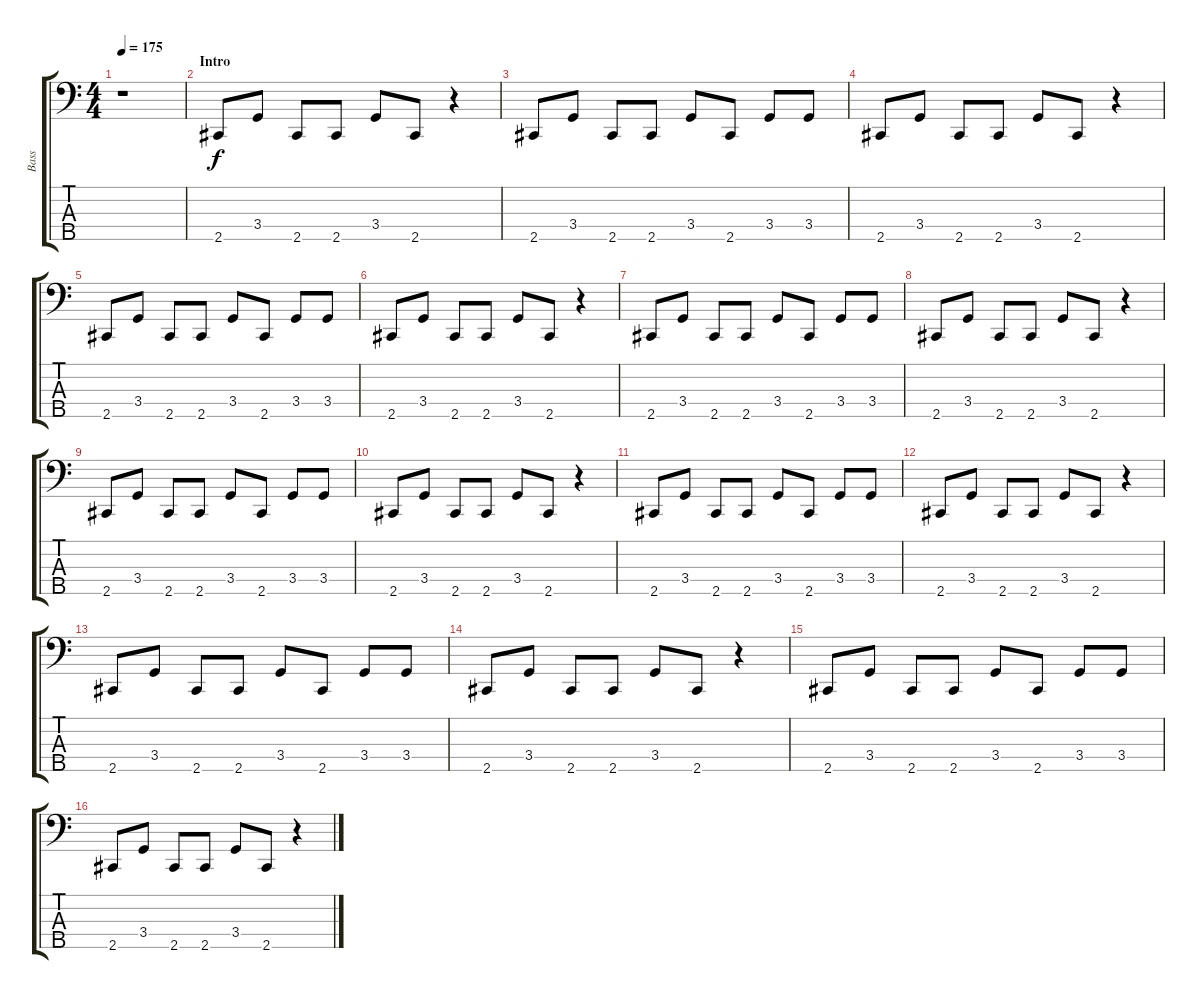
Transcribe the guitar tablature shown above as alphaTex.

\track ("Bass" "Bass") {instrument electricbasspick}
\staff {score tabs}
\tuning (G2 D2 A1 E1 B0) {hide}
\ts (4 4)
\tempo 175
\clef f4
\ks c
r.1{dy f instrument electricbasspick} |
\section ("" "Intro")
2.5.8 3.4.8 2.5.8 2.5.8 3.4.8 2.5.8 r.4 |
2.5.8 3.4.8 2.5.8 2.5.8 3.4.8 2.5.8 3.4.8 3.4.8 |
2.5.8 3.4.8 2.5.8 2.5.8 3.4.8 2.5.8 r.4 |
2.5.8 3.4.8 2.5.8 2.5.8 3.4.8 2.5.8 3.4.8 3.4.8 |
2.5.8 3.4.8 2.5.8 2.5.8 3.4.8 2.5.8 r.4 |
2.5.8 3.4.8 2.5.8 2.5.8 3.4.8 2.5.8 3.4.8 3.4.8 |
2.5.8 3.4.8 2.5.8 2.5.8 3.4.8 2.5.8 r.4 |
2.5.8 3.4.8 2.5.8 2.5.8 3.4.8 2.5.8 3.4.8 3.4.8 |
2.5.8 3.4.8 2.5.8 2.5.8 3.4.8 2.5.8 r.4 |
2.5.8 3.4.8 2.5.8 2.5.8 3.4.8 2.5.8 3.4.8 3.4.8 |
2.5.8 3.4.8 2.5.8 2.5.8 3.4.8 2.5.8 r.4 |
2.5.8 3.4.8 2.5.8 2.5.8 3.4.8 2.5.8 3.4.8 3.4.8 |
2.5.8 3.4.8 2.5.8 2.5.8 3.4.8 2.5.8 r.4 |
2.5.8 3.4.8 2.5.8 2.5.8 3.4.8 2.5.8 3.4.8 3.4.8 |
2.5.8 3.4.8 2.5.8 2.5.8 3.4.8 2.5.8 r.4
